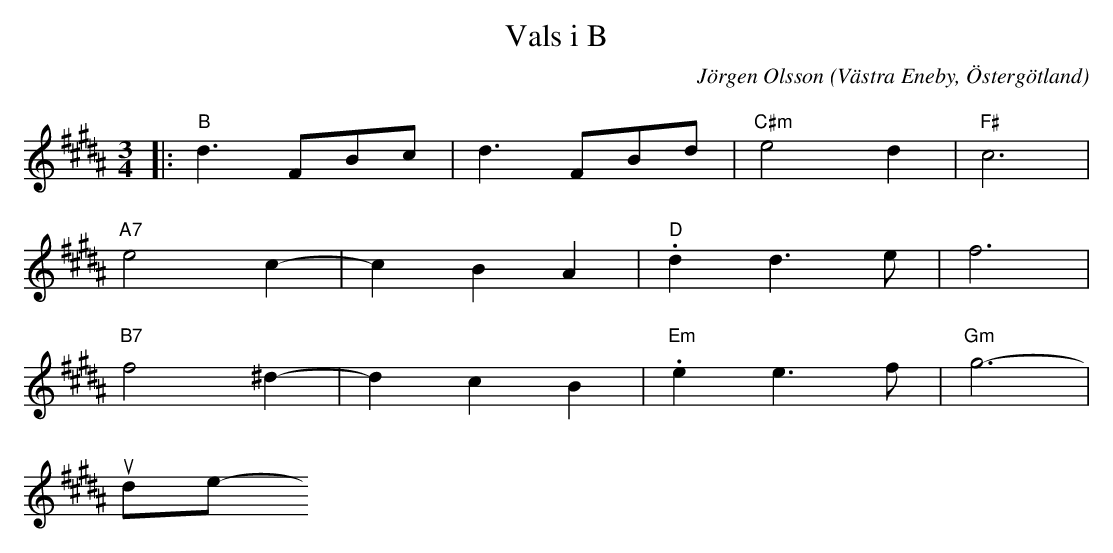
X:1
T:Vals i B
C:Jörgen Olsson
O:Västra Eneby, Östergötland
Q:160
M:3/4
L:1/8
K:B
|:"B" d3 FBc|d3 FBd|"C#m" e4d2|"F#" c6 |
"A7" e4 c2-|c2B2A2 |"D" .d2 d3 e|f6 |
"B7" f4 ^d2-|d2c2B2 |"Em" .e2 e3 f|"Gm" g6 |
- under konstruktion -
